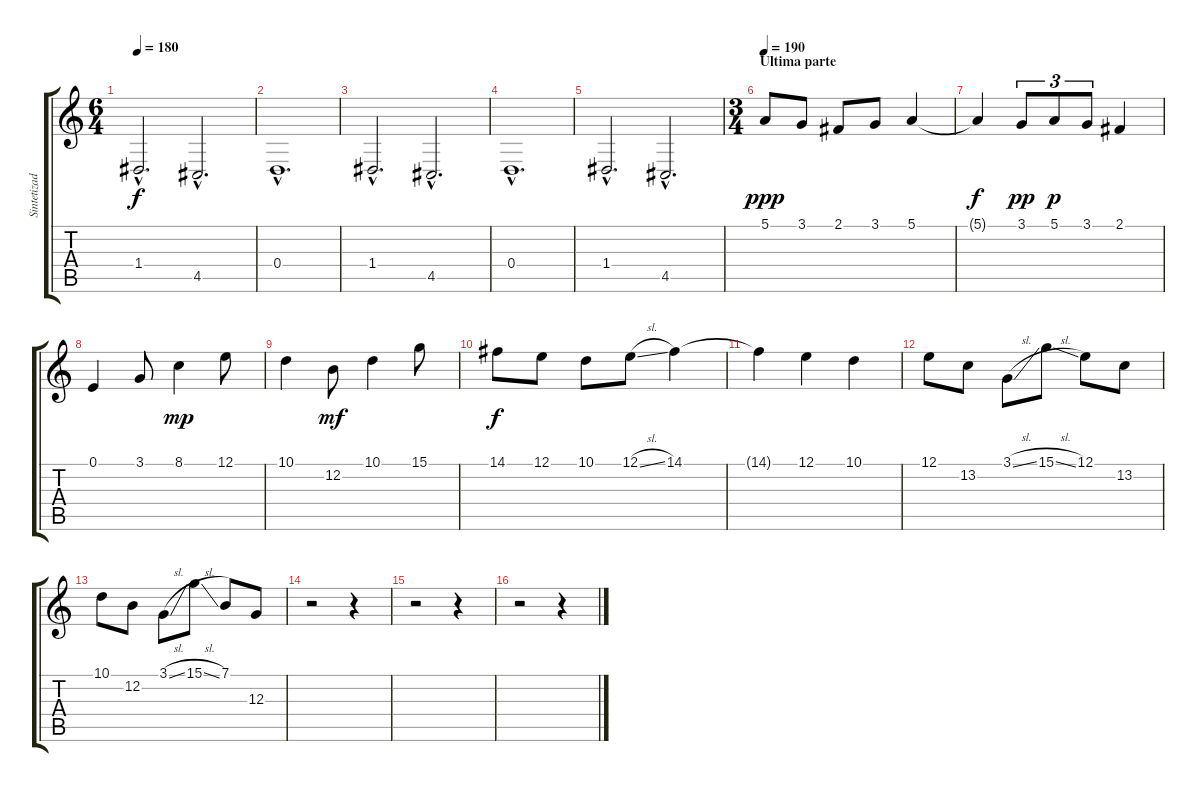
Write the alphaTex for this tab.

\track ("Sintetizador 1 Charly" "Sintetizad") {instrument lead1square}
\staff {score tabs}
\tuning (E4 B3 G3 D3 A2 E2) {hide}
\ts (6 4)
\tempo 180
\clef g2
\ks c
1.4{hac}.2{d dy f} 4.5{hac}.2{d} |
0.4{hac}.1{d} |
1.4{hac}.2{d} 4.5{hac}.2{d} |
0.4{hac}.1{d} |
1.4{hac}.2{d} 4.5{hac}.2{d} |
\ts (3 4)
\section ("" "Ultima parte")
\tempo 190
5.1.8{dy ppp} 3.1.8 2.1.8 3.1.8 5.1.4 |
5.1{t}.4{dy f} 3.1.8{tu (3 2) dy pp} 5.1.8{tu (3 2) dy p} 3.1.8{tu (3 2)} 2.1.4 |
0.1.4 3.1.8 8.1.4{dy mp} 12.1.8 |
10.1.4 12.2.8{dy mf} 10.1.4 15.1.8 |
14.1.8{dy f} 12.1.8 10.1.8 12.1{sl}.8 14.1.4 |
14.1{t}.4 12.1.4 10.1.4 |
12.1.8 13.2.8 3.1{sl}.8 15.1{sl}.8 12.1.8 13.2.8 |
10.1.8 12.2.8 3.1{sl}.8 15.1{sl}.8 7.1.8 12.3.8 |
r.2 r.4 |
r.2 r.4 |
r.2 r.4
